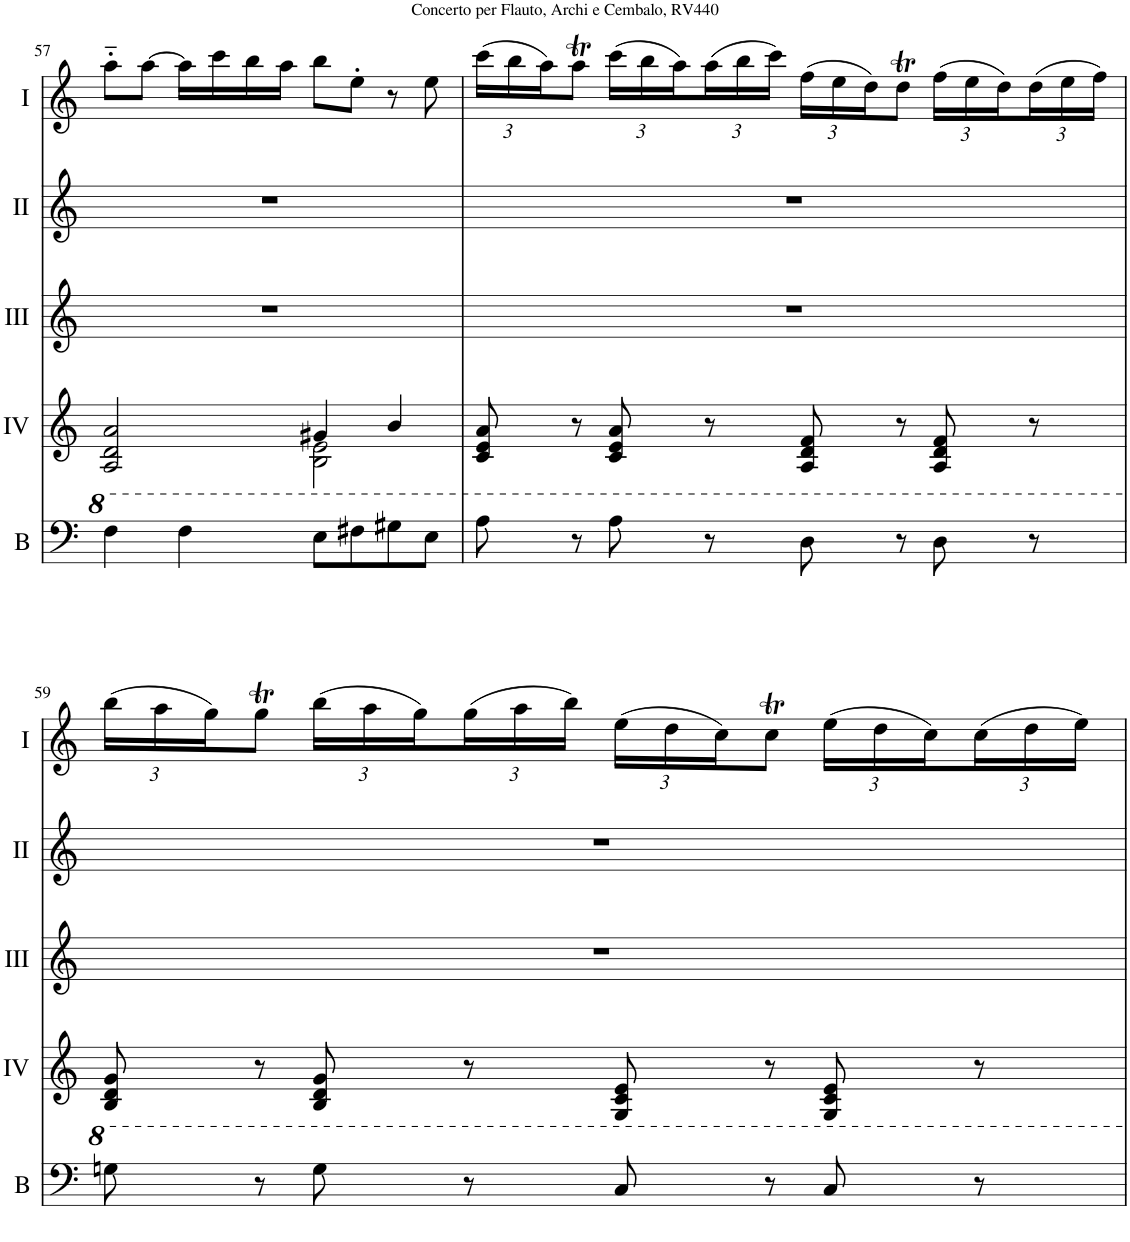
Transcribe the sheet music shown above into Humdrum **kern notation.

**kern	**kern	**kern	**kern	**kern
*part5	*part4	*part3	*part2	*part1
*staff5	*staff4	*staff3	*staff2	*staff1
*I"Basson	*I"Acc. 4	*I"Acc. 3	*I"Acc. 2	*I"Acc. 1
*I'B	*	*	*	*
!!LO:PB:g=z
*clefF4	*clefG2	*clefG2	*clefG2	*clefG2
*Trd7c12	*	*Trd7c12	*	*
*k[]	*k[]	*k[]	*k[]	*k[]
*M4/4	*M4/4	*M4/4	*M4/4	*M4/4
*met(c)	*met(c)	*met(c)	*met(c)	*met(c)
=57	=57	=57	=57	=57
*	*^	*	*	*
4f\	2A/ 2d/ 2a/	2ryy	1r	1r	8aa'~\L
.	.	.	.	.	[8aa\J
4f\	.	.	.	.	16aa\LL]
.	.	.	.	.	16ccc\
.	.	.	.	.	16bb\
.	.	.	.	.	16aa\JJ
8e\L	4g#X/	2B\ 2e\	.	.	8bb\L
8f#X\	.	.	.	.	8ee'\J
8g#X\	4b/	.	.	.	8r
8e\J	.	.	.	.	8ee\
*	*v	*v	*	*	*
=58	=58	=58	=58	=58
*	*	*	*	*Xbrackettup
8a\	8c/ 8e/ 8a/	1r	1r	(24ccc\LL
.	.	.	.	24bb\
.	.	.	.	24aa\J)
8r	8r	.	.	8aaT\J
8a\	8c/ 8e/ 8a/	.	.	(24ccc\LL
.	.	.	.	24bb\
.	.	.	.	24aa\)
8r	8r	.	.	(24aa\
.	.	.	.	24bb\
.	.	.	.	24ccc\JJ)
8d\	8A/ 8d/ 8f/	.	.	(24ff\LL
.	.	.	.	24ee\
.	.	.	.	24dd\J)
8r	8r	.	.	8ddT\J
8d\	8A/ 8d/ 8f/	.	.	(24ff\LL
.	.	.	.	24ee\
.	.	.	.	24dd\)
8r	8r	.	.	(24dd\
.	.	.	.	24ee\
.	.	.	.	24ff\JJ)
!!LO:LB:g=z
=59	=59	=59	=59	=59
8gn\	8B/ 8d/ 8g/	1r	1r	(24bb\LL
.	.	.	.	24aa\
.	.	.	.	24gg\J)
8r	8r	.	.	8ggT\J
8g\	8B/ 8d/ 8g/	.	.	(24bb\LL
.	.	.	.	24aa\
.	.	.	.	24gg\)
8r	8r	.	.	(24gg\
.	.	.	.	24aa\
.	.	.	.	24bb\JJ)
8c/	8G/ 8c/ 8e/	.	.	(24ee\LL
.	.	.	.	24dd\
.	.	.	.	24cc\J)
8r	8r	.	.	8ccT\J
8c/	8G/ 8c/ 8e/	.	.	(24ee\LL
.	.	.	.	24dd\
.	.	.	.	24cc\)
8r	8r	.	.	(24cc\
.	.	.	.	24dd\
.	.	.	.	24ee\JJ)
=	=	=	=	=
*-	*-	*-	*-	*-
